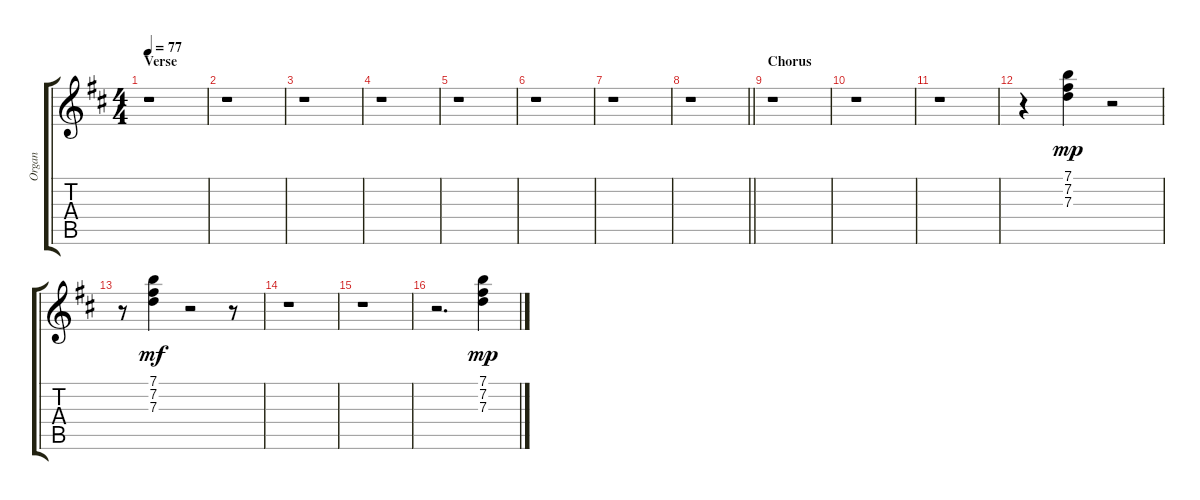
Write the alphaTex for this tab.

\track ("Organ" "Organ") {instrument acousticguitarsteel}
\staff {score tabs}
\tuning (E4 B3 G3 D3 A2 E2) {hide}
\ts (4 4)
\section ("" "Verse")
\tempo 77
\clef g2
\ks d
r.1{dy mp} |
r.1 |
r.1 |
r.1 |
r.1 |
r.1 |
r.1 |
\barLineRight lightlight
r.1 |
\section ("" "Chorus")
r.1 |
r.1 |
r.1 |
r.4 (7.1 7.2 7.3).4 r.2 |
r.8 (7.1 7.2 7.3).4{dy mf} r.2 r.8 |
r.1 |
r.1 |
r.2{d} (7.1 7.2 7.3).4{dy mp}
